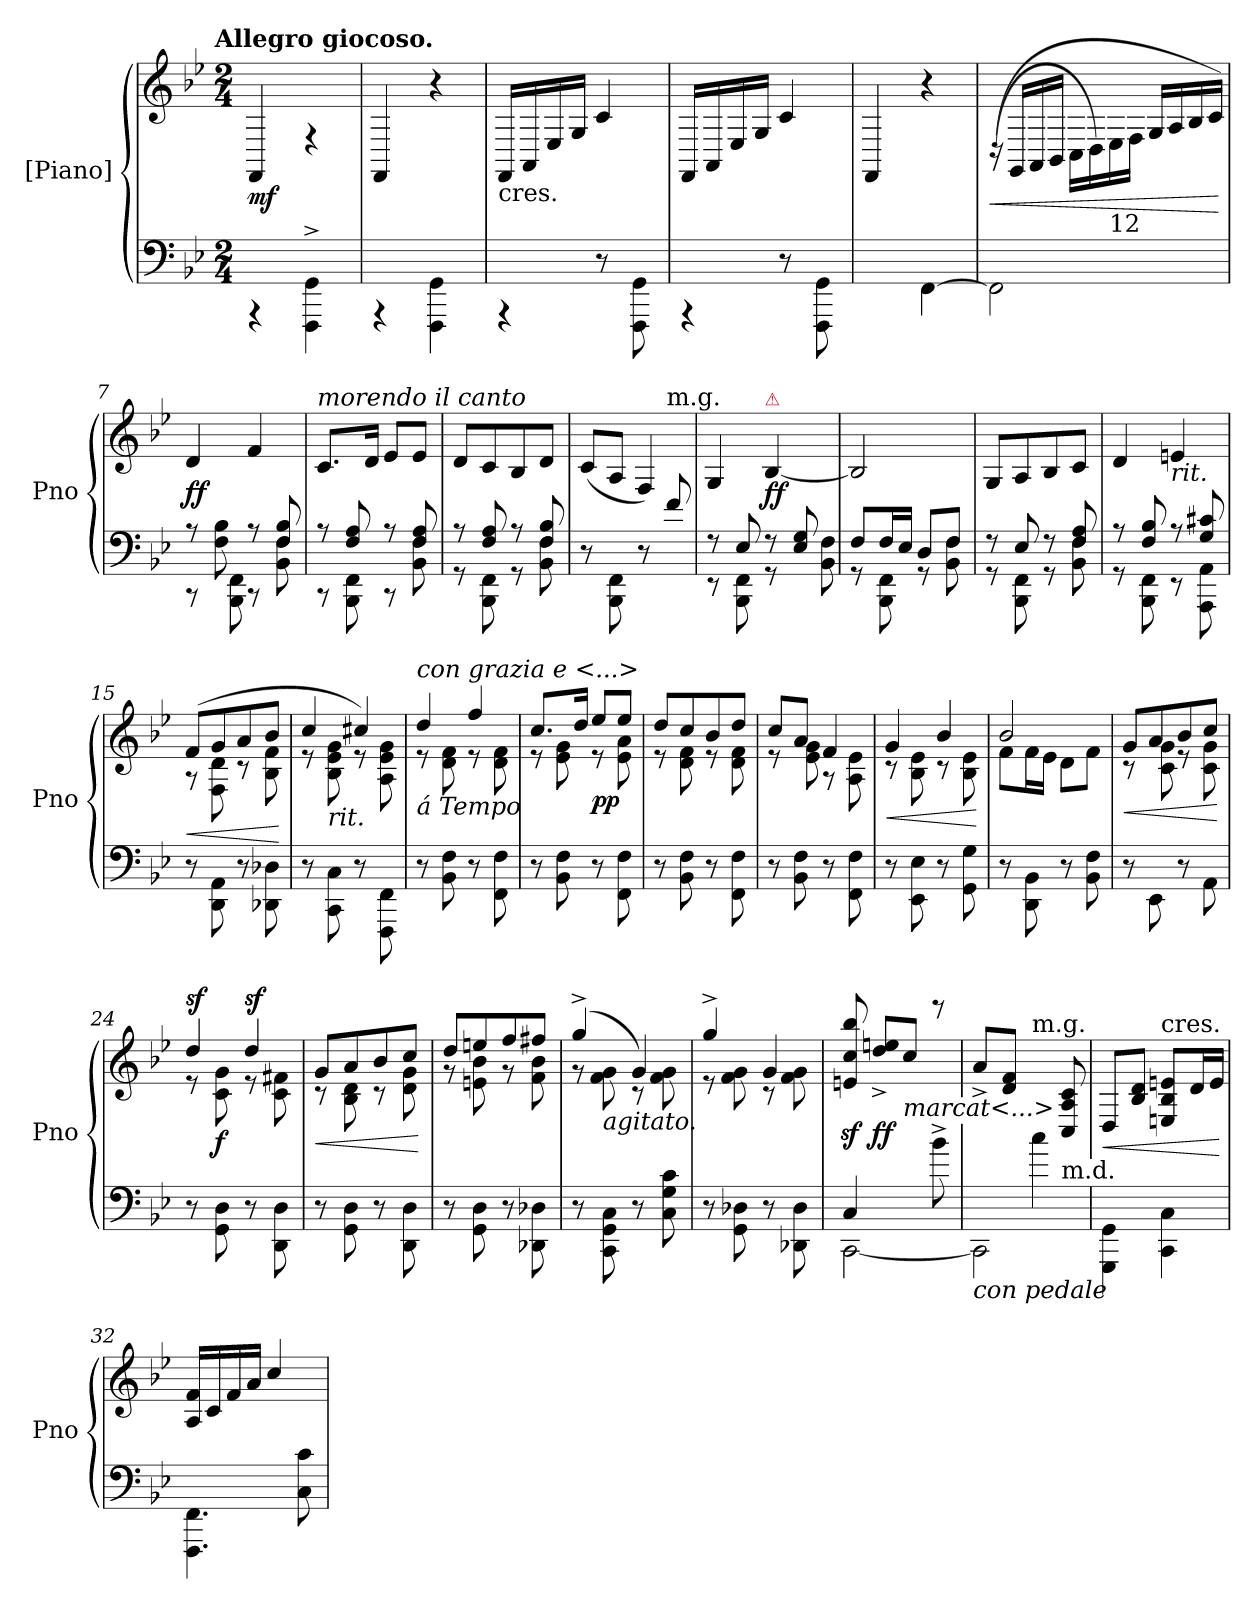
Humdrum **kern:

**kern	**kern	**dynam
*part1	*part1	*part1
*staff2	*staff1	*staff1/2
*I"[Piano]	*	*
*I'Pno	*	*
*clefF4	*clefG2	*
*k[b-e-]	*k[b-e-]	*
*B-:	*B-:	*
!!LO:TX:omd:t=Allegro giocoso.
*M2/4	*M2/4	*
*MM132	*MM132	*
=1	=1	=1
4rAAA	4FF/	mf
4FFF^>\ 4GG^>\	4rF	.
=2	=2	=2
4rAAA	4FF/	.
4FFF\ 4GG\	4r	.
=3	=3	=3
!	!LO:TX:c:t=cres.	!
4rAAA	16FF/LL	.
.	16AA/	.
.	16E-/	.
.	16G/JJ	.
8r	4c/	.
8FFF\ 8GG\	.	.
=4	=4	=4
4rAAA	16FF/LL	.
.	16AA/	.
.	16E-/	.
.	16G/JJ	.
8r	4c/	.
8FFF\ 8GG\	.	.
=5	=5	=5
4ryy	4FF/	.
[4FF\	4r	.
=6	=6	=6
*	*Xtuplet	*
*^	*	*
2FF\]	4ryy	((24rD	<
.	.	24GG/LL	.
.	.	24AA/	.
.	.	24BB-/JJ	.
.	.	24C\LL	.
.	.	24D\)	.
!	!LO:TX:a:t=12	!	!
.	4ryy	24E-\	.
.	.	24F\JJ	.
.	.	24G/LL	.
.	.	24A/	.
.	.	24B-/	.
.	.	24c/JJ)	.
.	.	.	[
=7	=7	=7	=7
8r	8rCC	4d/	ff
8F\ 8B-\	8BBB-\ 8FF\	.	.
8r	8rCC	4f/	.
8F/ 8B-/	8BB-\ 8F\	.	.
=8	=8	=8	=8
!	!	!LO:TX:a:i:t=morendo il canto	!
8r	8rCC	8.c/L	.
8F/ 8A/	8BBB-\ 8FF\	.	.
.	.	16d/Jk	.
8r	8rCC	8e-/L	.
8F/ 8A/	8BB-\ 8F\	8e-/J	.
=9	=9	=9	=9
8r	8r	8d/L	.
8F/ 8A/	8BBB-\ 8FF\	8c/	.
8r	8r	8B-/	.
8F/ 8B-/	8BB-\ 8F\	8d/J	.
*v	*v	*	*
=10	=10	=10
*	*^	*
8r	(<8c/L	4.ryy	.
8BBB-\ 8FF\	8A/J	.	.
8r	4F/)	.	.
!	!	!LO:TX:a:t=m.g.	!
8f/	.	8ryy	.
*	*v	*v	*
=11	=11	=11
*^	*	*
8r	8r	4G/	.
8E-/	8BBB-\ 8FF\	.	.
!	!	!LO:TX:a:color=crimson:t=⚠	!
8r	8r	[4B-/	ff
8E-/ 8G/	8BB-\ 8F\	.	.
=12	=12	=12	=12
8F/L	8r	2B-/]	.
16F/L	8BBB-\ 8FF\	.	.
16E-/JJ	.	.	.
8D/L	8r	.	.
8F/J	8BB-\ 8F\	.	.
=13	=13	=13	=13
8r	8r	8G/L	.
8E-/	8BBB-\ 8FF\	8A/	.
8r	8r	8B-/	.
8F/ 8A/	8BB-\ 8F\	8c/J	.
=14	=14	=14	=14
8r	8r	4d/	.
8F/ 8B-/	8BBB-\ 8FF\	.	.
!	!	!LO:TX:b:i:t=rit.	!
8r	8r	4en/	.
8G/ 8c#X/	8AAA\ 8AA\	.	.
*v	*v	*	*
=15	=15	=15
*	*^	*
8r	(8f/L	8r	<
8DD\ 8AA\	8g/	8F\ 8d\	.
8r	8a/	8r	.
8DD-X\ 8D-X\	8b-/J	8B-\ 8f\	.
*	*v	*v	*
.	.	[
=16	=16	=16
*	*^	*
8r	4cc/	8r	.
!	!	!LO:TX:b:i:t=rit.	!
8CC\ 8C\	.	8B-\ 8e-\ 8g\	.
8r	4cc#X/)	8r	.
8FFF\ 8FF\	.	8A\ 8e-\ 8g\	.
=17	=17	=17	=17
!	!LO:TX:a:i:t=con grazia e <...>	!	!
!	!LO:TX:b:i:t=á Tempo	!	!
8r	4dd/	8r	.
8BB-\ 8F\	.	8d\ 8f\	.
8r	4ff/	8r	.
8FF\ 8F\	.	8d\ 8f\	.
=18	=18	=18	=18
8r	8.cc/L	8r	.
8BB-\ 8F\	.	8e-\ 8g\	.
.	16dd/Jk	.	.
8r	8ee-/L	8r	pp.
8FF\ 8F\	8ee-/J	8e-\ 8a\	.
=19	=19	=19	=19
8r	8dd/L	8r	.
8BB-\ 8F\	8cc/	8d\ 8f\	.
8r	8b-/	8r	.
8FF\ 8F\	8dd/J	8d\ 8f\	.
=20	=20	=20	=20
8r	8cc/L	8r	.
8BB-\ 8F\	8a/J	8e-\ 8g\	.
8r	4f/	8r	.
8FF\ 8F\	.	8A\ 8e-\	.
=21	=21	=21	=21
8r	4g/	8r	<
8EE-\ 8E-\	.	8B-\ 8e-\	.
8r	4b-/	8r	.
8GG\ 8G\	.	8B-\ 8e-\	.
*	*v	*v	*
.	.	[
=22	=22	=22
*	*^	*
8r	2b-/	8f\L	.
8DD\ 8BB-\	.	16f\L	.
.	.	16e-\JJ	.
8r	.	8d\L	.
8BB-\ 8F\	.	8f\J	.
=23	=23	=23	=23
8r	8g/L	8r	<
8EE-\	8a/	8c\ 8g\	.
8r	8b-/	8r	.
8AA\	8cc/J	8c\ 8g\	.
*	*v	*v	*
.	.	[
=24	=24	=24
*	*^	*
!	!	!	!LO:DY:a
8r	4dd/	8r	sf
8GG\ 8D\	.	8c\ 8g\	f
!	!	!	!LO:DY:a
8r	4dd/	8r	sf
8DD\ 8D\	.	8c\ 8f#X\	.
=25	=25	=25	=25
8r	8g/L	8r	<
8GG\ 8D\	8a/	8B-\ 8d\	.
8r	8b-/	8r	.
8DD\ 8D\	8cc/J	8d\ 8g\	.
*	*v	*v	*
.	.	[
=26	=26	=26
*	*^	*
8r	8dd/L	8r	.
8GG\ 8D\	8een/	8en\ 8b-\	.
8r	8ff/	8r	.
8DD-X\ 8D-X\	8ff#X/J	8f\ 8b-\	.
=27	=27	=27	=27
8r	(4gg^/	8r	.
!	!	!LO:TX:b:i:t=agitato.	!
8CC\ 8GG\ 8C\	.	8f\ 8g\	.
8r	4g/)	8r	.
8C\ 8G\ 8c\	.	8f\ 8g\	.
=28	=28	=28	=28
8r	4gg^/	8r	.
8GG\ 8D-X\	.	8f\ 8g\	.
8r	4g/	8r	.
8DD-X\ 8D-\	.	8f\ 8g\	.
*	*v	*v	*
=29	=29	=29
*^	*	*
4C/	[2CC\	8enz>/ 8ccz>/ 8bb-z>/	.
.	.	8dd^>/ 8een^>/L	ff
!	!	!LO:TX:b:i:t=marcat<...>	!
8ryy	.	8cc/J	.
8b-^>\	.	8reee	.
=30	=30	=30	=30
!LO:TX:b:i:t=con pedale	!	!	!
*	*^	*	*
4ryy	2CC\]	4.ryy	8a^>/L	.
.	.	.	8d/ 8f/J	.
!	!	!	!LO:TX:a:t=m.g.	!
4cc\	.	.	8ryy	.
!	!	!LO:TX:a:t=m.d.	!	!
.	.	8ryy	8C/ 8A/ 8c/	.
*v	*v	*v	*	*
=31	=31	=31
4GGG\ 4GG\	8D/L	<
.	8B-/ 8d/J	.
!	!LO:TX:a:t=cres.	!
4CC\ 4C\	8En/ 8B-/ 8en/L	.
.	16d/L	.
.	16e/JJ	.
.	.	[
=32	=32	=32
4.FFF\ 4.FF\	16A/ 16f/LL	.
.	16c/	.
.	16f/	.
.	16a/JJ	.
.	4cc/	.
8C\ 8c\	.	.
=	=	=
*-	*-	*-
